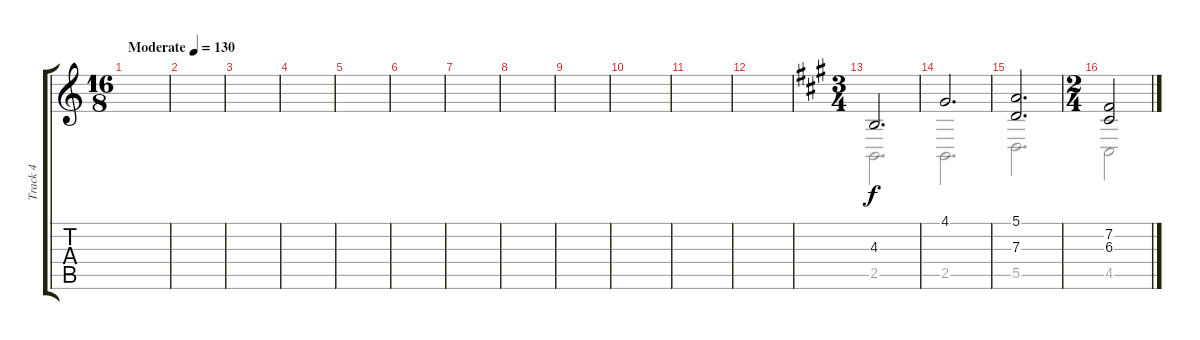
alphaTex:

\track ("Track 4" "Track 4") {instrument pad7halo bank 255}
\staff {score tabs}
\tuning (E4 B3 G3 D3 A2 E2) {hide}
\voice
\ts (16 8)
\tempo (130 "Moderate")
\clef g2
\ks c
|
|
|
|
|
|
|
|
|
|
|
|
\ts (3 4)
\ks a
4.3.2{d} |
4.1.2{d} |
(5.1 7.3).2{d} |
\ts (2 4)
(7.2 6.3).2
\voice
\clef g2
\ottava regular
\simile none
\ks c
|
|
|
|
|
|
|
|
|
|
|
|
\ks a
2.5.2{d} |
2.5.2{d} |
5.5.2{d} |
4.5.2
